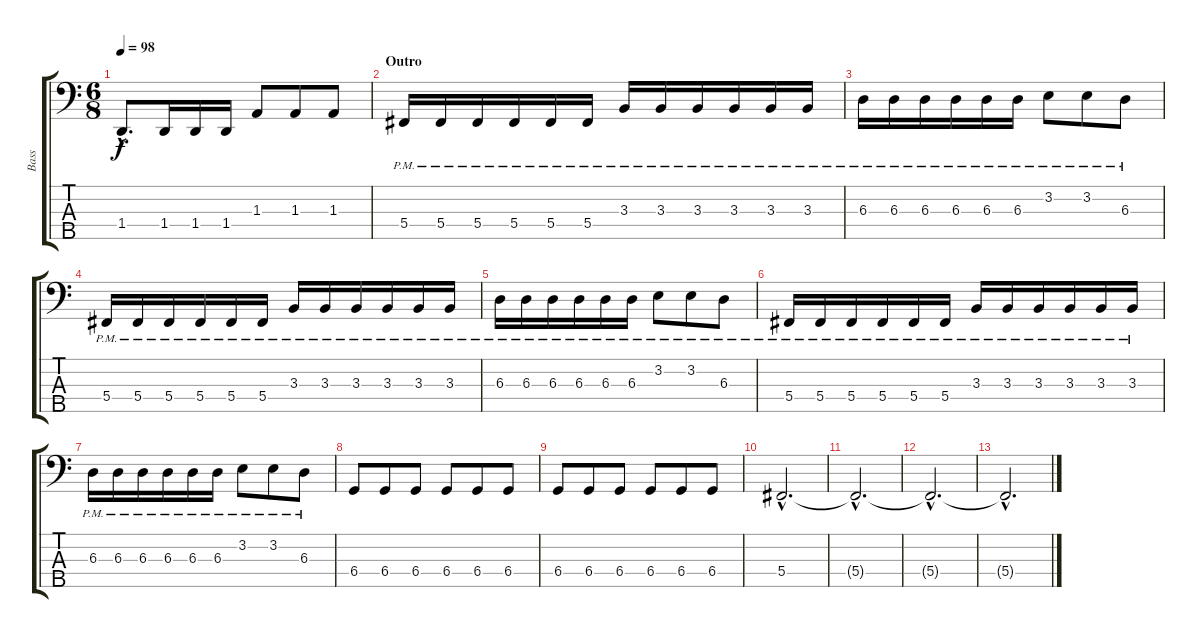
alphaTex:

\track ("Bass" "Bass") {instrument electricbassfinger}
\staff {score tabs}
\tuning (Gb2 Db2 Ab1 Db1 Bb0) {hide}
\ts (6 8)
\tempo 98
\clef f4
\ks c
1.4{hac}.8{d dy f} 1.4.16 1.4.16 1.4.16 1.3.8 1.3.8 1.3.8 |
\section ("" "Outro")
5.4{pm}.16 5.4{pm}.16 5.4{pm}.16 5.4{pm}.16 5.4{pm}.16 5.4{pm}.16 3.3{pm}.16 3.3{pm}.16 3.3{pm}.16 3.3{pm}.16 3.3{pm}.16 3.3{pm}.16 |
6.3{pm}.16 6.3{pm}.16 6.3{pm}.16 6.3{pm}.16 6.3{pm}.16 6.3{pm}.16 3.2{pm}.8 3.2{pm}.8 6.3{pm}.8 |
5.4{pm}.16 5.4{pm}.16 5.4{pm}.16 5.4{pm}.16 5.4{pm}.16 5.4{pm}.16 3.3{pm}.16 3.3{pm}.16 3.3{pm}.16 3.3{pm}.16 3.3{pm}.16 3.3{pm}.16 |
6.3{pm}.16 6.3{pm}.16 6.3{pm}.16 6.3{pm}.16 6.3{pm}.16 6.3{pm}.16 3.2{pm}.8 3.2{pm}.8 6.3{pm}.8 |
5.4{pm}.16 5.4{pm}.16 5.4{pm}.16 5.4{pm}.16 5.4{pm}.16 5.4{pm}.16 3.3{pm}.16 3.3{pm}.16 3.3{pm}.16 3.3{pm}.16 3.3{pm}.16 3.3{pm}.16 |
6.3{pm}.16 6.3{pm}.16 6.3{pm}.16 6.3{pm}.16 6.3{pm}.16 6.3{pm}.16 3.2{pm}.8 3.2{pm}.8 6.3{pm}.8 |
6.4.8{volume 12} 6.4.8 6.4.8 6.4.8{volume 16} 6.4.8 6.4.8 |
6.4.8 6.4.8 6.4.8 6.4.8 6.4.8 6.4.8 |
5.4{hac}.2{d} |
5.4{hac t}.2{d} |
5.4{hac t}.2{d} |
5.4{hac t}.2{d}
